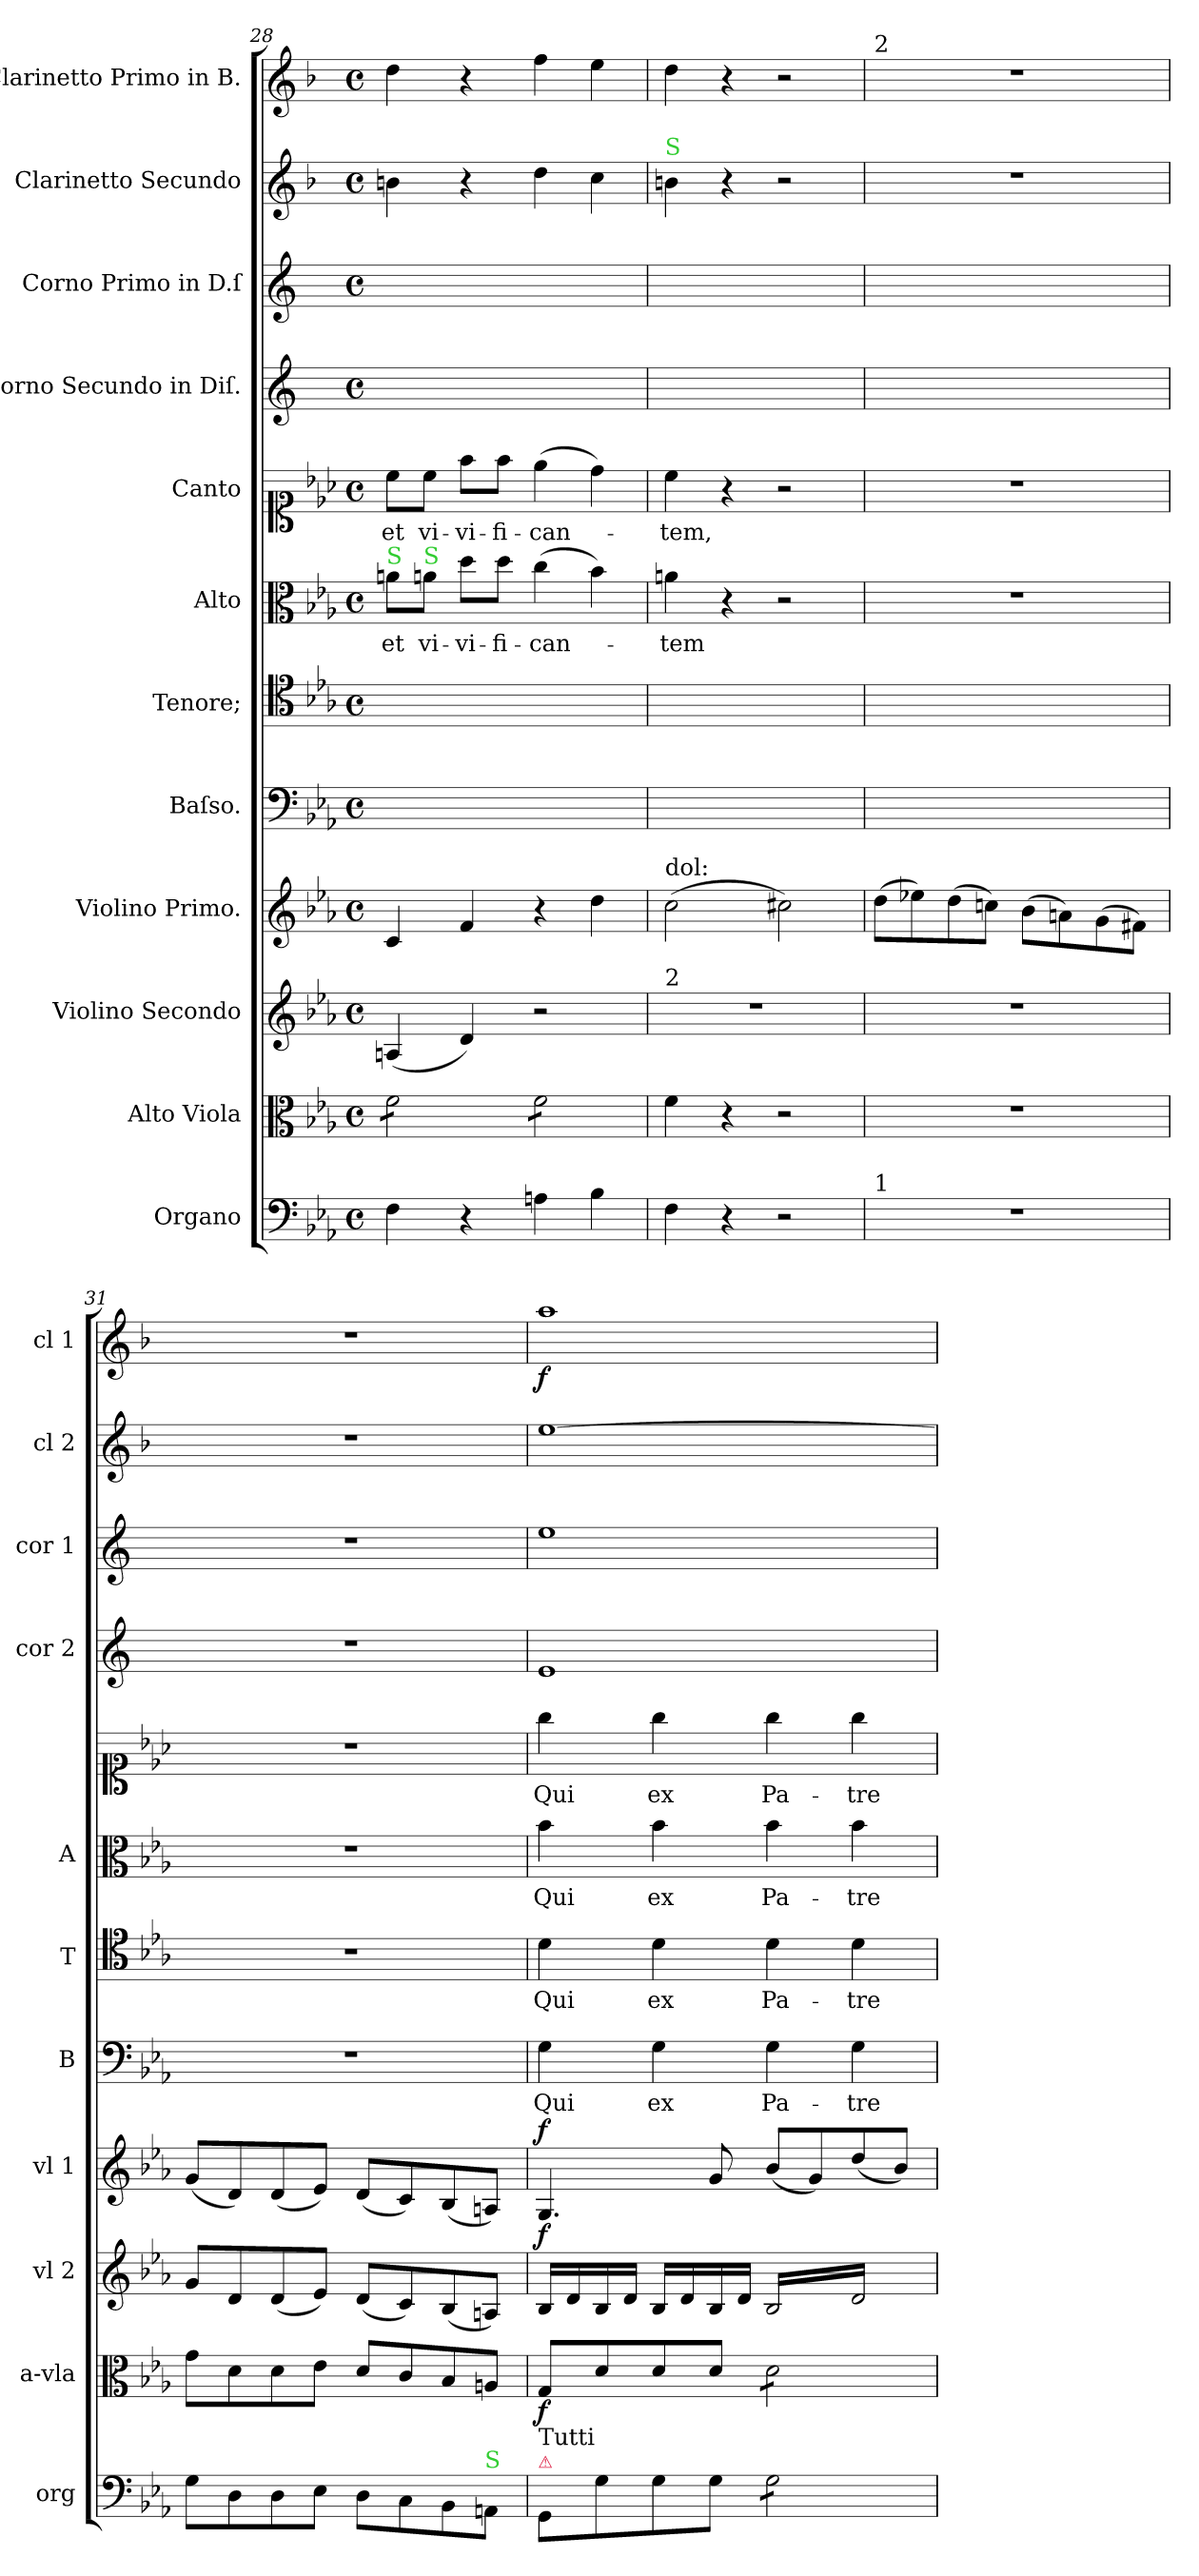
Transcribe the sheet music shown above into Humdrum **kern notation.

**kern	**kern	**dynam	**kern	**dynam	**kern	**dynam	**kern	**text	**kern	**text	**kern	**text	**kern	**text	**kern	**kern	**kern	**kern	**dynam
*part12	*part11	*part11	*part10	*part10	*part9	*part9	*part8	*part8	*part7	*part7	*part6	*part6	*part5	*part5	*part4	*part3	*part2	*part1	*part1
*staff12	*staff11	*staff11	*staff10	*staff10	*staff9	*staff9	*staff8	*staff8	*staff7	*staff7	*staff6	*staff6	*staff5	*staff5	*staff4	*staff3	*staff2	*staff1	*staff1
*I"Organo	*I"Alto Viola	*	*I"Violino Secondo	*	*I"Violino Primo.	*	*I"Baſso.	*	*I"Tenore;	*	*I"Alto	*	*I"Canto	*	*I"Corno Secundo in Diſ.	*I"Corno Primo in D.ſ	*I"Clarinetto Secundo	*I"Clarinetto Primo in B.	*
*I'org	*I'a-vla	*	*I'vl 2	*	*I'vl 1	*	*I'B	*	*I'T	*	*I'A	*	*	*	*I'cor 2	*I'cor 1	*I'cl 2	*I'cl 1	*
*clefF4	*clefC3	*	*clefG2	*	*clefG2	*	*clefF4	*	*clefC4	*	*clefC3	*	*clefC1	*	*clefG2	*clefG2	*clefG2	*clefG2	*
*	*	*	*	*	*	*	*	*	*	*	*	*	*	*	*ITrd5c9	*ITrd5c9	*ITrd1c2	*ITrd1c2	*
*k[b-e-a-]	*k[b-e-a-]	*	*k[b-e-a-]	*	*k[b-e-a-]	*	*k[b-e-a-]	*	*k[b-e-a-]	*	*k[b-e-a-]	*	*k[b-e-a-]	*	*k[b-e-a-]	*k[b-e-a-]	*k[b-e-a-]	*k[b-e-a-]	*
*E-:	*E-:	*	*E-:	*	*E-:	*	*E-:	*	*E-:	*	*E-:	*	*E-:	*	*E-:	*E-:	*E-:	*E-:	*
*M4/4	*M4/4	*	*M4/4	*	*M4/4	*	*M4/4	*	*M4/4	*	*M4/4	*	*M4/4	*	*M4/4	*M4/4	*M4/4	*M4/4	*
*met(c)	*met(c)	*	*met(c)	*	*met(c)	*	*met(c)	*	*met(c)	*	*met(c)	*	*met(c)	*	*met(c)	*met(c)	*met(c)	*met(c)	*
=28	=28	=28	=28	=28	=28	=28	=28	=28	=28	=28	=28	=28	=28	=28	=28	=28	=28	=28	=28
!	!	!	!	!	!	!	!	!	!	!	!LO:TX:a:color=limegreen:t=S	!	!	!	!	!	!	!	!
!	!	!	!	!	!	!	!	!	!	!	!	!LO:LY:i	!	!	!	!	!	!	!
*	*tremolo	*	*	*	*	*	*	*	*	*	*	*	*	*	*	*	*	*	*
4F\	8f\L	.	(4An/	.	4c/	.	1ryy	.	1ryy	.	8an\L	et	8cc\L	et	1ryy	1ryy	4an\	4cc\	.
!	!	!	!	!	!	!	!	!	!	!	!LO:TX:a:color=limegreen:t=S	!	!	!	!	!	!	!	!
!	!	!	!	!	!	!	!	!	!	!	!	!LO:LY:i	!	!	!	!	!	!	!
.	8f\	.	.	.	.	.	.	.	.	.	8an\J	vi-	8cc\J	vi-	.	.	.	.	.
!	!	!	!	!	!	!	!	!	!	!	!	!LO:LY:i	!	!	!	!	!	!	!
4r	8f\	.	4d/)	.	4f/	.	.	.	.	.	8dd\L	-vi-	8ff\L	-vi-	.	.	4r	4r	.
!	!	!	!	!	!	!	!	!	!	!	!	!LO:LY:i	!	!	!	!	!	!	!
.	8f\J	.	.	.	.	.	.	.	.	.	8dd\J	-fi-	8ff\J	-fi-	.	.	.	.	.
!	!	!	!	!	!	!	!	!	!	!	!	!LO:LY:i	!	!	!	!	!	!	!
4An\	8f\L	.	2r	.	4r	.	.	.	.	.	(4cc\	-can-	(4ee-\	-can-	.	.	4cc\	4ee-\	.
.	8f\	.	.	.	.	.	.	.	.	.	.	.	.	.	.	.	.	.	.
4B-\	8f\	.	.	.	4dd\	.	.	.	.	.	4b-\)	.	4dd\)	.	.	.	4b-\	4dd\	.
.	8f\J	.	.	.	.	.	.	.	.	.	.	.	.	.	.	.	.	.	.
*	*Xtremolo	*	*	*	*	*	*	*	*	*	*	*	*	*	*	*	*	*	*
=29	=29	=29	=29	=29	=29	=29	=29	=29	=29	=29	=29	=29	=29	=29	=29	=29	=29	=29	=29
!	!	!	!	!	!	!	!	!	!	!	!	!	!	!	!	!	!LO:TX:a:color=limegreen:t=S	!	!
!	!	!	!	!	!LO:TX:a:t=dol&colon;	!	!	!	!	!	!	!	!	!	!	!	!	!	!
!	!	!	!LO:TX:a:t=2	!	!	!	!	!	!	!	!	!	!	!	!	!	!	!	!
!	!	!	!	!	!	!	!	!	!	!	!	!LO:LY:i	!	!	!	!	!	!	!
4F\	4f\	.	1r	.	(2cc\	.	1ryy	.	1ryy	.	4an\	-tem	4cc\	-tem,	1ryy	1ryy	4an\	4cc\	.
4r	4r	.	.	.	.	.	.	.	.	.	4r	.	4r	.	.	.	4r	4r	.
2r	2r	.	.	.	2cc#X\)	.	.	.	.	.	2r	.	2r	.	.	.	2r	2r	.
=30	=30	=30	=30	=30	=30	=30	=30	=30	=30	=30	=30	=30	=30	=30	=30	=30	=30	=30	=30
!	!	!	!	!	!	!	!	!	!	!	!	!	!	!	!	!	!	!LO:TX:a:t=2	!
!LO:TX:a:t=1	!	!	!	!	!	!	!	!	!	!	!	!	!	!	!	!	!	!	!
1r	1r	.	1r	.	(8dd\L	.	1ryy	.	1ryy	.	1r	.	1r	.	1ryy	1ryy	1r	1r	.
.	.	.	.	.	8ee-X\)	.	.	.	.	.	.	.	.	.	.	.	.	.	.
.	.	.	.	.	(8dd\	.	.	.	.	.	.	.	.	.	.	.	.	.	.
.	.	.	.	.	8ccn\J)	.	.	.	.	.	.	.	.	.	.	.	.	.	.
.	.	.	.	.	(8b-\L	.	.	.	.	.	.	.	.	.	.	.	.	.	.
.	.	.	.	.	8an\)	.	.	.	.	.	.	.	.	.	.	.	.	.	.
.	.	.	.	.	(8g\	.	.	.	.	.	.	.	.	.	.	.	.	.	.
.	.	.	.	.	8f#X\J)	.	.	.	.	.	.	.	.	.	.	.	.	.	.
=31	=31	=31	=31	=31	=31	=31	=31	=31	=31	=31	=31	=31	=31	=31	=31	=31	=31	=31	=31
8G\L	8g\L	.	8g/L	.	(8g/L	.	1r	.	1r	.	1r	.	1r	.	1r	1r	1r	1r	.
8D\	8d\	.	8d/	.	8d/)	.	.	.	.	.	.	.	.	.	.	.	.	.	.
8D\	8d\	.	(8d/	.	(8d/	.	.	.	.	.	.	.	.	.	.	.	.	.	.
8E-\J	8e-\J	.	8e-/J)	.	8e-/J)	.	.	.	.	.	.	.	.	.	.	.	.	.	.
8D\L	8d/L	.	(8d/L	.	(8d/L	.	.	.	.	.	.	.	.	.	.	.	.	.	.
8C\	8c/	.	8c/)	.	8c/)	.	.	.	.	.	.	.	.	.	.	.	.	.	.
8BB-\	8B-/	.	(8B-/	.	(8B-/	.	.	.	.	.	.	.	.	.	.	.	.	.	.
!LO:TX:a:color=limegreen:t=S	!	!	!	!	!	!	!	!	!	!	!	!	!	!	!	!	!	!	!
8AAn\J	8An/J	.	8An/J)	.	8An/J)	.	.	.	.	.	.	.	.	.	.	.	.	.	.
=32	=32	=32	=32	=32	=32	=32	=32	=32	=32	=32	=32	=32	=32	=32	=32	=32	=32	=32	=32
!LO:TX:a:color=crimson:t=⚠	!	!	!	!	!	!	!	!	!	!	!	!	!	!	!	!	!	!	!
!LO:TX:a:t=Tutti	!	!	!	!	!	!	!	!	!	!	!	!	!	!	!	!	!	!	!
!	!	!LO:DY:b	!	!LO:DY:a	!	!LO:DY:a	!	!	!	!	!	!	!	!	!	!	!	!	!
8GG/L	8G/L	f	16B-/LL	f	4.G/	f.	4G\	Qui	4d\	Qui	4b-\	Qui	4gg\	Qui	1G	1g	[1dd	1gg	f
.	.	.	16d/	.	.	.	.	.	.	.	.	.	.	.	.	.	.	.	.
8G\	8d/	.	16B-/	.	.	.	.	.	.	.	.	.	.	.	.	.	.	.	.
.	.	.	16d/JJ	.	.	.	.	.	.	.	.	.	.	.	.	.	.	.	.
8G\	8d/	.	16B-/LL	.	.	.	4G\	ex	4d\	ex	4b-\	ex	4gg\	ex	.	.	.	.	.
.	.	.	16d/	.	.	.	.	.	.	.	.	.	.	.	.	.	.	.	.
8G\J	8d/J	.	16B-/	.	8g/	.	.	.	.	.	.	.	.	.	.	.	.	.	.
.	.	.	16d/JJ	.	.	.	.	.	.	.	.	.	.	.	.	.	.	.	.
*tremolo	*	*	*	*	*	*	*	*	*	*	*	*	*	*	*	*	*	*	*
*	*tremolo	*	*	*	*	*	*	*	*	*	*	*	*	*	*	*	*	*	*
*	*	*	*tremolo	*	*	*	*	*	*	*	*	*	*	*	*	*	*	*	*
8G\L	8d\L	.	16B-/LL	.	(8b-/L	.	4G\	Pa-	4d\	Pa-	4b-\	Pa-	4gg\	Pa-	.	.	.	.	.
.	.	.	16d/	.	.	.	.	.	.	.	.	.	.	.	.	.	.	.	.
8G\	8d\	.	16B-/	.	8g/)	.	.	.	.	.	.	.	.	.	.	.	.	.	.
.	.	.	16d/	.	.	.	.	.	.	.	.	.	.	.	.	.	.	.	.
8G\	8d\	.	16B-/	.	(8dd/	.	4G\	-tre	4d\	-tre	4b-\	-tre	4gg\	-tre	.	.	.	.	.
.	.	.	16d/	.	.	.	.	.	.	.	.	.	.	.	.	.	.	.	.
8G\J	8d\J	.	16B-/	.	8b-/J)	.	.	.	.	.	.	.	.	.	.	.	.	.	.
*	*Xtremolo	*	*	*	*	*	*	*	*	*	*	*	*	*	*	*	*	*	*
*Xtremolo	*	*	*	*	*	*	*	*	*	*	*	*	*	*	*	*	*	*	*
.	.	.	16d/JJ	.	.	.	.	.	.	.	.	.	.	.	.	.	.	.	.
*	*	*	*Xtremolo	*	*	*	*	*	*	*	*	*	*	*	*	*	*	*	*
.	.	.	.	.	.	.	.	.	.	.	.	.	.	.	.	.	.	.	.
.	.	.	.	.	.	.	.	.	.	.	.	.	.	.	.	.	.	.	.
.	.	.	.	.	.	.	.	.	.	.	.	.	.	.	.	.	.	.	.
.	.	.	.	.	.	.	.	.	.	.	.	.	.	.	.	.	.	.	.
=	=	=	=	=	=	=	=	=	=	=	=	=	=	=	=	=	=	=	=
*-	*-	*-	*-	*-	*-	*-	*-	*-	*-	*-	*-	*-	*-	*-	*-	*-	*-	*-	*-
